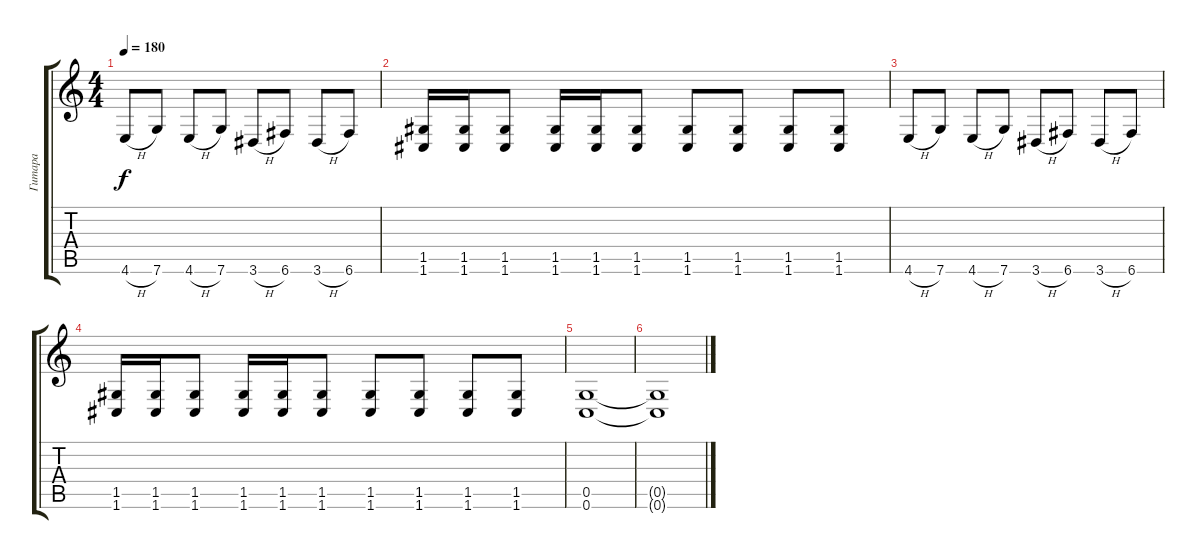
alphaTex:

\track ("Гитара" "Гитара") {instrument overdrivenguitar}
\staff {score tabs}
\tuning (D4 A3 F3 C3 G2 C2) {hide}
\ts (4 4)
\tempo 180
\clef g2
\ks c
4.6{h}.8{dy f} 7.6.8 4.6{h}.8 7.6.8 3.6{h}.8 6.6.8 3.6{h}.8 6.6.8 |
(1.5 1.6).16 (1.5 1.6).16 (1.5 1.6).8 (1.5 1.6).16 (1.5 1.6).16 (1.5 1.6).8 (1.5 1.6).8 (1.5 1.6).8 (1.5 1.6).8 (1.5 1.6).8 |
4.6{h}.8 7.6.8 4.6{h}.8 7.6.8 3.6{h}.8 6.6.8 3.6{h}.8 6.6.8 |
(1.5 1.6).16 (1.5 1.6).16 (1.5 1.6).8 (1.5 1.6).16 (1.5 1.6).16 (1.5 1.6).8 (1.5 1.6).8 (1.5 1.6).8 (1.5 1.6).8 (1.5 1.6).8 |
(0.5 0.6).1 |
(0.5{t} 0.6{t}).1
